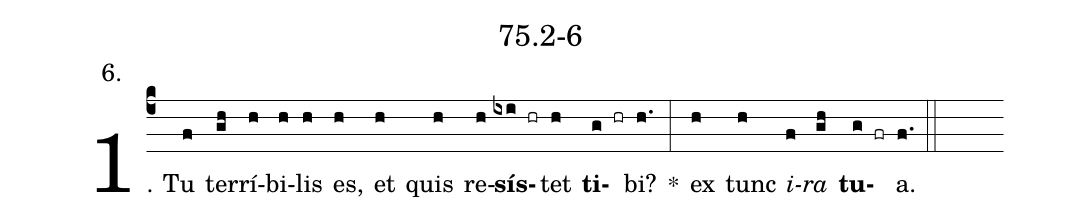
name: 75.2-6;
annotation: 6.;
%%
(c4)1. Tu(f) ter(gh)rí(h)bi(h)lis(h) es,(h) et(h) quis(h) re(h)<b>sís</b>(ixi hr)tet(h) <b>ti</b>(g hr)bi?(h.) *(:) ex(h) tunc(h) <i>i</i>(f)<i>ra</i>(gh) <b>tu</b>(g fr)a.(f.) (::)


%E(h) u(h) o(f) u(gh) a(g) e.(f.) (::)
